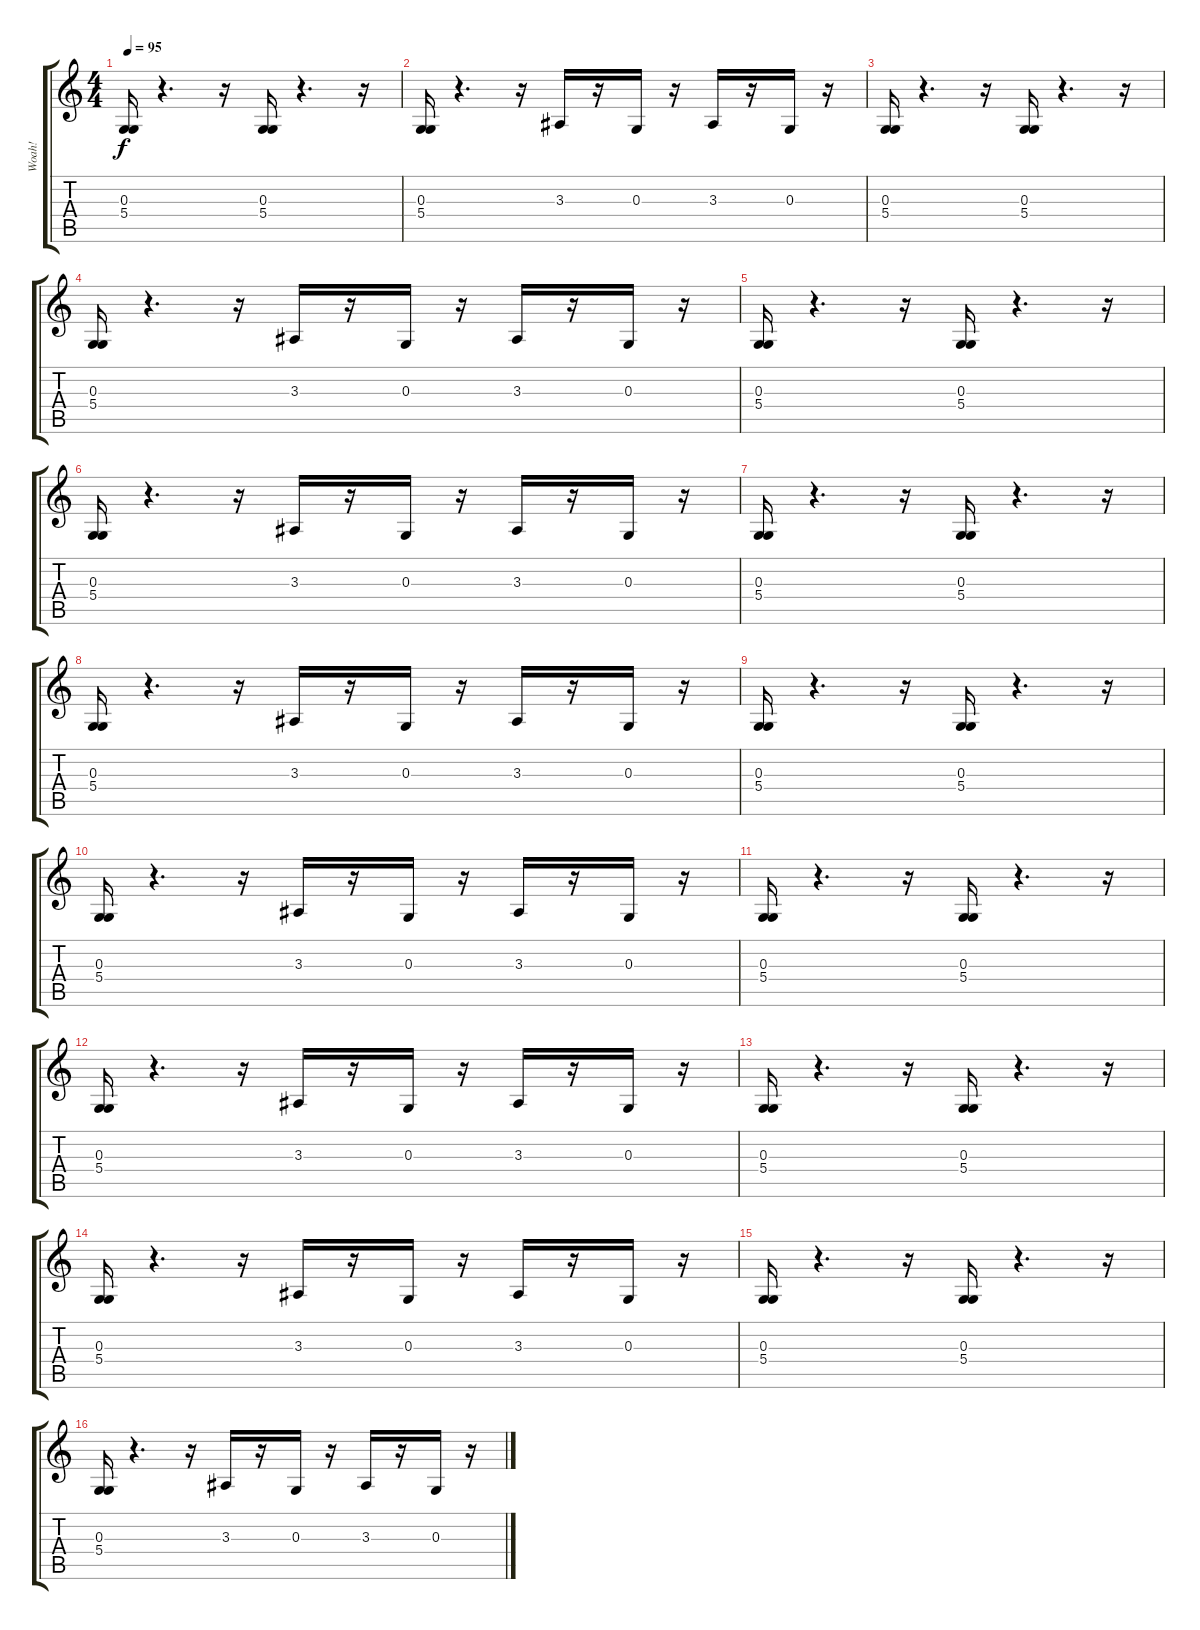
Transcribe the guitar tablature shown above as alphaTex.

\track ("Woah!     By Black Rob" "Woah!     ") {instrument acousticgrandpiano}
\staff {score tabs}
\tuning (E4 B3 G3 D3 A2 E2) {hide}
\ts (4 4)
\tempo 95
\clef g2
\ks c
(0.3 5.4).16{dy f} r.4{d} r.16 (0.3 5.4).16 r.4{d} r.16 |
(0.3 5.4).16 r.4{d} r.16 3.3.16 r.16 0.3.16 r.16 3.3.16 r.16 0.3.16 r.16 |
(0.3 5.4).16 r.4{d} r.16 (0.3 5.4).16 r.4{d} r.16 |
(0.3 5.4).16 r.4{d} r.16 3.3.16 r.16 0.3.16 r.16 3.3.16 r.16 0.3.16 r.16 |
(0.3 5.4).16 r.4{d} r.16 (0.3 5.4).16 r.4{d} r.16 |
(0.3 5.4).16 r.4{d} r.16 3.3.16 r.16 0.3.16 r.16 3.3.16 r.16 0.3.16 r.16 |
(0.3 5.4).16 r.4{d} r.16 (0.3 5.4).16 r.4{d} r.16 |
(0.3 5.4).16 r.4{d} r.16 3.3.16 r.16 0.3.16 r.16 3.3.16 r.16 0.3.16 r.16 |
(0.3 5.4).16 r.4{d} r.16 (0.3 5.4).16 r.4{d} r.16 |
(0.3 5.4).16 r.4{d} r.16 3.3.16 r.16 0.3.16 r.16 3.3.16 r.16 0.3.16 r.16 |
(0.3 5.4).16 r.4{d} r.16 (0.3 5.4).16 r.4{d} r.16 |
(0.3 5.4).16 r.4{d} r.16 3.3.16 r.16 0.3.16 r.16 3.3.16 r.16 0.3.16 r.16 |
(0.3 5.4).16 r.4{d} r.16 (0.3 5.4).16 r.4{d} r.16 |
(0.3 5.4).16 r.4{d} r.16 3.3.16 r.16 0.3.16 r.16 3.3.16 r.16 0.3.16 r.16 |
(0.3 5.4).16 r.4{d} r.16 (0.3 5.4).16 r.4{d} r.16 |
(0.3 5.4).16 r.4{d} r.16 3.3.16 r.16 0.3.16 r.16 3.3.16 r.16 0.3.16 r.16
